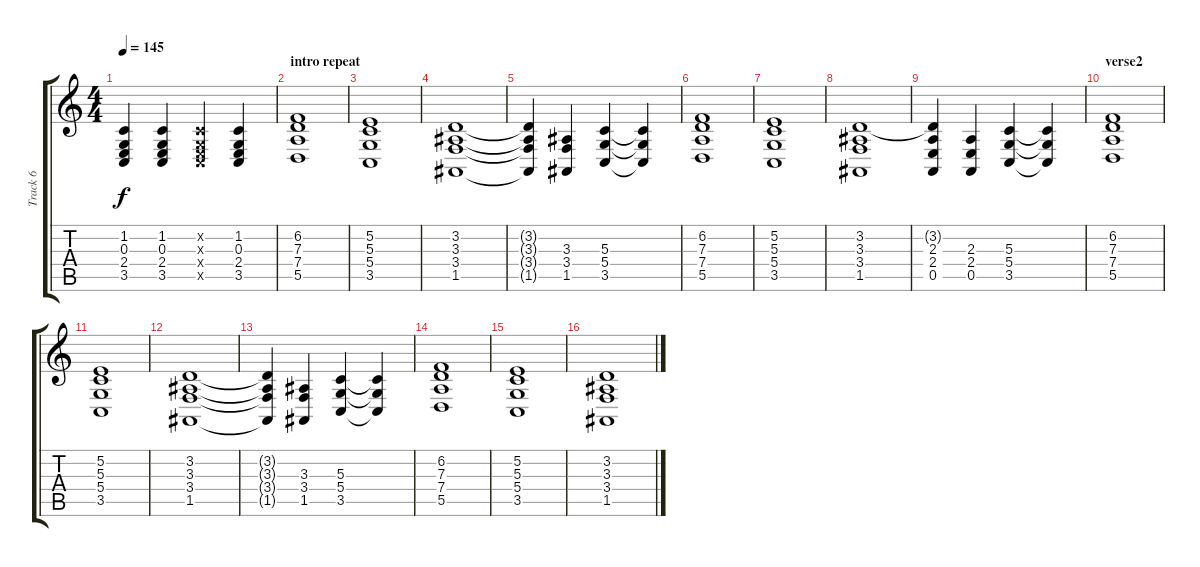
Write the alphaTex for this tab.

\track ("Track 6" "Track 6") {instrument acousticgrandpiano}
\staff {score tabs}
\tuning (E4 B3 G3 D3 A2 E2) {hide}
\ts (4 4)
\tempo 145
\clef g2
\ks c
(1.2 0.3 2.4 3.5).4{dy f} (1.2 0.3 2.4 3.5).4 (1.2{x} 0.3{x} 2.4{x} 3.5{x}).4 (1.2 0.3 2.4 3.5).4 |
\section ("" "intro repeat")
(6.2 7.3 7.4 5.5).1 |
(5.2 5.3 5.4 3.5).1 |
(3.2 3.3 3.4 1.5).1 |
(3.2{t} 3.3{t} 3.4{t} 1.5{t}).4 (3.3 3.4 1.5).4 (5.3 5.4 3.5).4 (5.3{t} 5.4{t} 3.5{t}).4 |
(6.2 7.3 7.4 5.5).1 |
(5.2 5.3 5.4 3.5).1 |
(3.2 3.3 3.4 1.5).1 |
(3.2{t} 2.3 2.4 0.5).4 (2.3 2.4 0.5).4 (5.3 5.4 3.5).4 (5.3{t} 5.4{t} 3.5{t}).4 |
\section ("" "verse2")
(6.2 7.3 7.4 5.5).1 |
(5.2 5.3 5.4 3.5).1 |
(3.2 3.3 3.4 1.5).1 |
(3.2{t} 3.3{t} 3.4{t} 1.5{t}).4 (3.3 3.4 1.5).4 (5.3 5.4 3.5).4 (5.3{t} 5.4{t} 3.5{t}).4 |
(6.2 7.3 7.4 5.5).1 |
(5.2 5.3 5.4 3.5).1 |
(3.2 3.3 3.4 1.5).1
